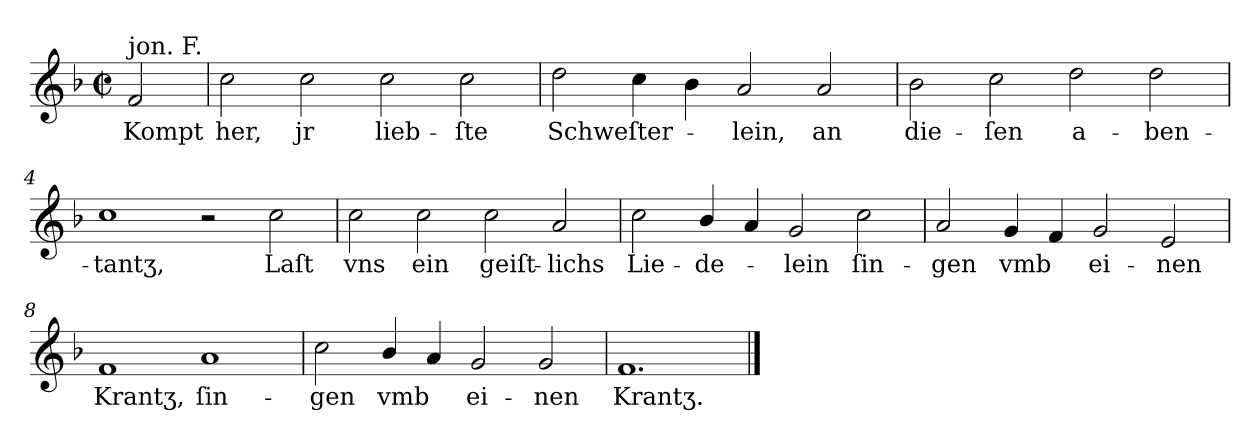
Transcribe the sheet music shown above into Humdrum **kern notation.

**kern	**text
*part1	*part1
*staff1	*staff1
*k[b-]	*
*F:ion	*
*M4/2	*
*met(c|)	*
=	=
!LO:TX:a:t=jon. F.	!
2f	Kompt
=1	=1
2cc	her,
2cc	jr
2cc	lieb-
2cc	-ſte
=2	=2
2dd	Schweſter-
4cc	.
4b-	.
2a	-lein,
2a	an
=3	=3
2b-	die-
2cc	-ſen
2dd	a-
2dd	-ben-
=4	=4
1cc	-tantʒ,
2r	.
2cc	Laſt
=5	=5
2cc	vns
2cc	ein
2cc	geiſt-
2a	-lichs
=6	=6
2cc	Lie-
4b-/	-de-
4a	.
2g	-lein
2cc	ſin-
=7	=7
2a	-gen
4g	vmb
4f	.
2g	ei-
2e	-nen
=8	=8
1f	Krantʒ,
1a	ſin-
=9	=9
2cc	-gen
4b-/	vmb
4a	.
2g	ei-
2g	-nen
=10	=10
1.f/	Krantʒ.
==	==
*-	*-
